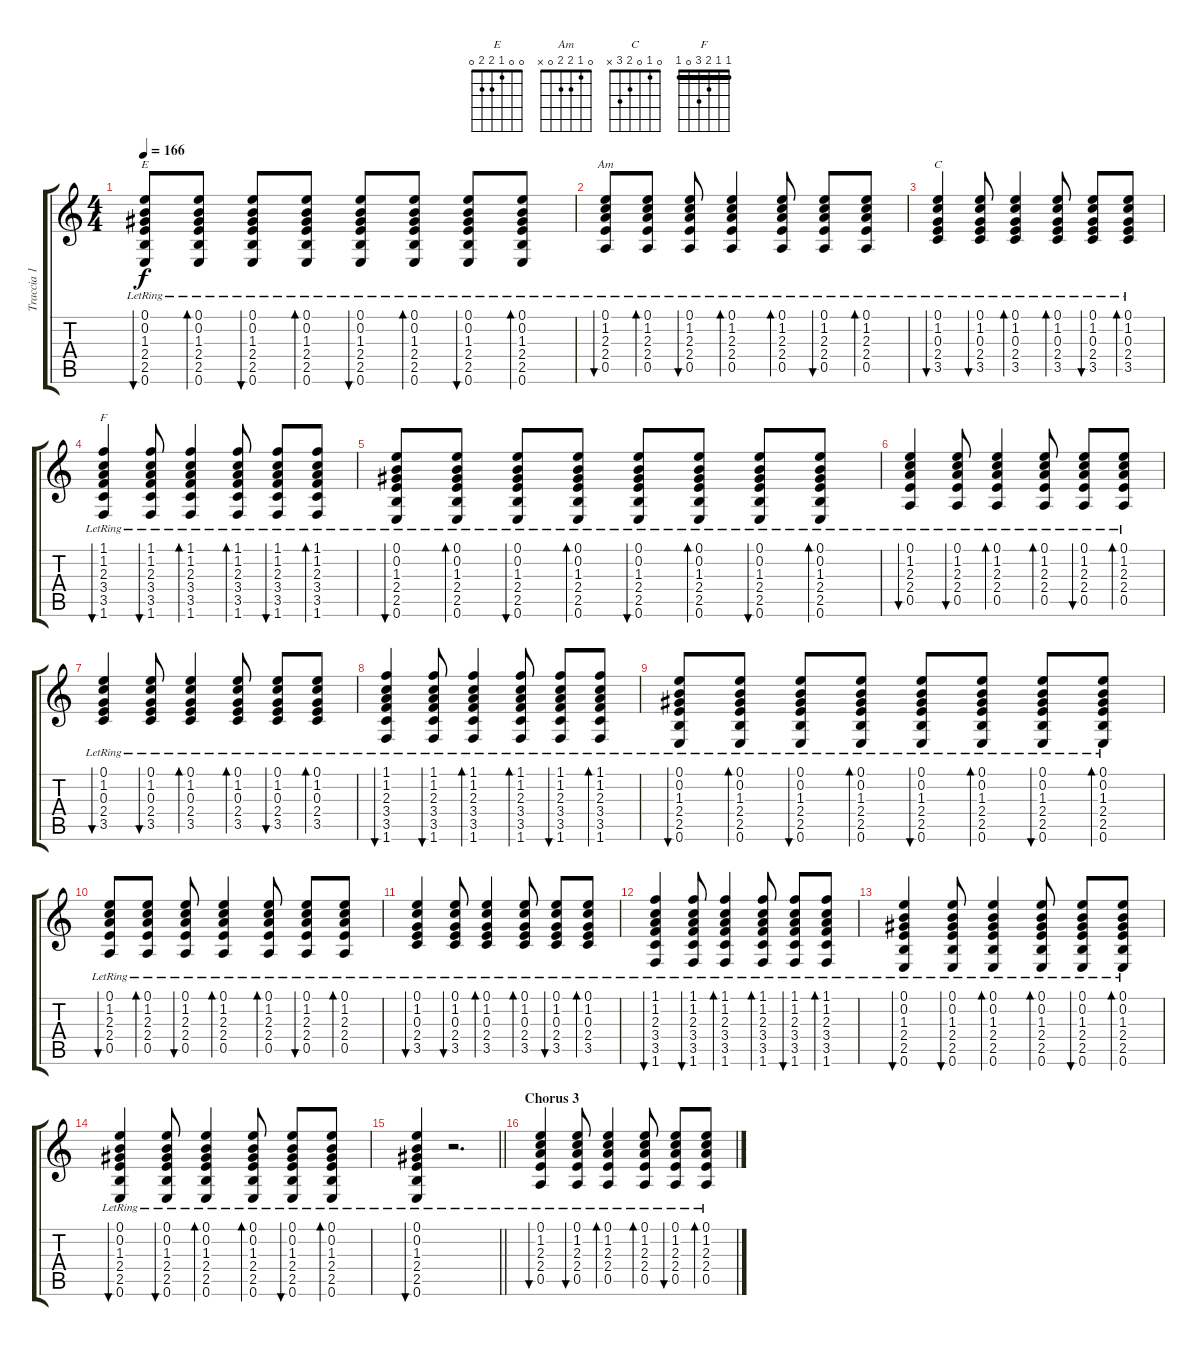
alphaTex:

\track ("Traccia 1" "Traccia 1") {instrument acousticguitarsteel}
\staff {score tabs}
\tuning (E4 B3 G3 D3 A2 E2) {hide}
\chord ("E" 0 0 1 2 2 0)
\chord ("Am" 0 1 2 2 0 x)
\chord ("C" 0 1 0 2 3 x)
\chord ("F" 1 1 2 3 0 1) {barre 1}
\ts (4 4)
\tempo 166
\clef g2
\ks c
(0.1{lr} 0.2{lr} 1.3{lr} 2.4{lr} 2.5{lr} 0.6{lr}).8{bu 120 ch "E" dy f} (0.1{lr} 0.2{lr} 1.3{lr} 2.4{lr} 2.5{lr} 0.6{lr}).8{bd 120} (0.1{lr} 0.2{lr} 1.3{lr} 2.4{lr} 2.5{lr} 0.6{lr}).8{bu 120} (0.1{lr} 0.2{lr} 1.3{lr} 2.4{lr} 2.5{lr} 0.6{lr}).8{bd 120} (0.1{lr} 0.2{lr} 1.3{lr} 2.4{lr} 2.5{lr} 0.6{lr}).8{bu 120} (0.1{lr} 0.2{lr} 1.3{lr} 2.4{lr} 2.5{lr} 0.6{lr}).8{bd 120} (0.1{lr} 0.2{lr} 1.3{lr} 2.4{lr} 2.5{lr} 0.6{lr}).8{bu 120} (0.1{lr} 0.2{lr} 1.3{lr} 2.4{lr} 2.5{lr} 0.6{lr}).8{bd 120} |
(0.1{lr} 1.2{lr} 2.3{lr} 2.4{lr} 0.5{lr}).8{bu 120 ch "Am"} (0.1{lr} 1.2{lr} 2.3{lr} 2.4{lr} 0.5{lr}).8{bd 60} (0.1{lr} 1.2{lr} 2.3{lr} 2.4{lr} 0.5{lr}).8{bu 120} (0.1{lr} 1.2{lr} 2.3{lr} 2.4{lr} 0.5{lr}).4{bd 120} (0.1{lr} 1.2{lr} 2.3{lr} 2.4{lr} 0.5{lr}).8{bd 120} (0.1{lr} 1.2{lr} 2.3{lr} 2.4{lr} 0.5{lr}).8{bu 120} (0.1{lr} 1.2{lr} 2.3{lr} 2.4{lr} 0.5{lr}).8{bd 240} |
(0.1{lr} 1.2{lr} 0.3{lr} 2.4{lr} 3.5{lr}).4{bu 120 ch "C"} (0.1{lr} 1.2{lr} 0.3{lr} 2.4{lr} 3.5{lr}).8{bu 120} (0.1{lr} 1.2{lr} 0.3{lr} 2.4{lr} 3.5{lr}).4{bd 120} (0.1{lr} 1.2{lr} 0.3{lr} 2.4{lr} 3.5{lr}).8{bd 120} (0.1{lr} 1.2{lr} 0.3{lr} 2.4{lr} 3.5{lr}).8{bu 120} (0.1{lr} 1.2{lr} 0.3{lr} 2.4{lr} 3.5{lr}).8{bd 120} |
(1.1{lr} 1.2{lr} 2.3{lr} 3.4{lr} 3.5{lr} 1.6{lr}).4{bu 120 ch "F"} (1.1{lr} 1.2{lr} 2.3{lr} 3.4{lr} 3.5{lr} 1.6{lr}).8{bu 120} (1.1{lr} 1.2{lr} 2.3{lr} 3.4{lr} 3.5{lr} 1.6{lr}).4{bd 120} (1.1{lr} 1.2{lr} 2.3{lr} 3.4{lr} 3.5{lr} 1.6{lr}).8{bd 120} (1.1{lr} 1.2{lr} 2.3{lr} 3.4{lr} 3.5{lr} 1.6{lr}).8{bu 120} (1.1{lr} 1.2{lr} 2.3{lr} 3.4{lr} 3.5{lr} 1.6{lr}).8{bd 120} |
(0.1{lr} 0.2{lr} 1.3{lr} 2.4{lr} 2.5{lr} 0.6{lr}).8{bu 120} (0.1{lr} 0.2{lr} 1.3{lr} 2.4{lr} 2.5{lr} 0.6{lr}).8{bd 120} (0.1{lr} 0.2{lr} 1.3{lr} 2.4{lr} 2.5{lr} 0.6{lr}).8{bu 120} (0.1{lr} 0.2{lr} 1.3{lr} 2.4{lr} 2.5{lr} 0.6{lr}).8{bd 120} (0.1{lr} 0.2{lr} 1.3{lr} 2.4{lr} 2.5{lr} 0.6{lr}).8{bu 120} (0.1{lr} 0.2{lr} 1.3{lr} 2.4{lr} 2.5{lr} 0.6{lr}).8{bd 120} (0.1{lr} 0.2{lr} 1.3{lr} 2.4{lr} 2.5{lr} 0.6{lr}).8{bu 120} (0.1{lr} 0.2{lr} 1.3{lr} 2.4{lr} 2.5{lr} 0.6{lr}).8{bd 120} |
(0.1{lr} 1.2{lr} 2.3{lr} 2.4{lr} 0.5{lr}).4{bu 120} (0.1{lr} 1.2{lr} 2.3{lr} 2.4{lr} 0.5{lr}).8{bu 120} (0.1{lr} 1.2{lr} 2.3{lr} 2.4{lr} 0.5{lr}).4{bd 120} (0.1{lr} 1.2{lr} 2.3{lr} 2.4{lr} 0.5{lr}).8{bd 120} (0.1{lr} 1.2{lr} 2.3{lr} 2.4{lr} 0.5{lr}).8{bu 120} (0.1{lr} 1.2{lr} 2.3{lr} 2.4{lr} 0.5{lr}).8{bd 240} |
(0.1{lr} 1.2{lr} 0.3{lr} 2.4{lr} 3.5{lr}).4{bu 120} (0.1{lr} 1.2{lr} 0.3{lr} 2.4{lr} 3.5{lr}).8{bu 120} (0.1{lr} 1.2{lr} 0.3{lr} 2.4{lr} 3.5{lr}).4{bd 120} (0.1{lr} 1.2{lr} 0.3{lr} 2.4{lr} 3.5{lr}).8{bd 120} (0.1{lr} 1.2{lr} 0.3{lr} 2.4{lr} 3.5{lr}).8{bu 120} (0.1{lr} 1.2{lr} 0.3{lr} 2.4{lr} 3.5{lr}).8{bd 120} |
(1.1{lr} 1.2{lr} 2.3{lr} 3.4{lr} 3.5{lr} 1.6{lr}).4{bu 120} (1.1{lr} 1.2{lr} 2.3{lr} 3.4{lr} 3.5{lr} 1.6{lr}).8{bu 120} (1.1{lr} 1.2{lr} 2.3{lr} 3.4{lr} 3.5{lr} 1.6{lr}).4{bd 120} (1.1{lr} 1.2{lr} 2.3{lr} 3.4{lr} 3.5{lr} 1.6{lr}).8{bd 120} (1.1{lr} 1.2{lr} 2.3{lr} 3.4{lr} 3.5{lr} 1.6{lr}).8{bu 120} (1.1{lr} 1.2{lr} 2.3{lr} 3.4{lr} 3.5{lr} 1.6{lr}).8{bd 120} |
(0.1{lr} 0.2{lr} 1.3{lr} 2.4{lr} 2.5{lr} 0.6{lr}).8{bu 120} (0.1{lr} 0.2{lr} 1.3{lr} 2.4{lr} 2.5{lr} 0.6{lr}).8{bd 120} (0.1{lr} 0.2{lr} 1.3{lr} 2.4{lr} 2.5{lr} 0.6{lr}).8{bu 120} (0.1{lr} 0.2{lr} 1.3{lr} 2.4{lr} 2.5{lr} 0.6{lr}).8{bd 120} (0.1{lr} 0.2{lr} 1.3{lr} 2.4{lr} 2.5{lr} 0.6{lr}).8{bu 120} (0.1{lr} 0.2{lr} 1.3{lr} 2.4{lr} 2.5{lr} 0.6{lr}).8{bd 120} (0.1{lr} 0.2{lr} 1.3{lr} 2.4{lr} 2.5{lr} 0.6{lr}).8{bu 120} (0.1{lr} 0.2{lr} 1.3{lr} 2.4{lr} 2.5{lr} 0.6{lr}).8{bd 120} |
(0.1{lr} 1.2{lr} 2.3{lr} 2.4{lr} 0.5{lr}).8{bu 120} (0.1{lr} 1.2{lr} 2.3{lr} 2.4{lr} 0.5{lr}).8{bd 60} (0.1{lr} 1.2{lr} 2.3{lr} 2.4{lr} 0.5{lr}).8{bu 120} (0.1{lr} 1.2{lr} 2.3{lr} 2.4{lr} 0.5{lr}).4{bd 120} (0.1{lr} 1.2{lr} 2.3{lr} 2.4{lr} 0.5{lr}).8{bd 120} (0.1{lr} 1.2{lr} 2.3{lr} 2.4{lr} 0.5{lr}).8{bu 120} (0.1{lr} 1.2{lr} 2.3{lr} 2.4{lr} 0.5{lr}).8{bd 240} |
(0.1{lr} 1.2{lr} 0.3{lr} 2.4{lr} 3.5{lr}).4{bu 120} (0.1{lr} 1.2{lr} 0.3{lr} 2.4{lr} 3.5{lr}).8{bu 120} (0.1{lr} 1.2{lr} 0.3{lr} 2.4{lr} 3.5{lr}).4{bd 120} (0.1{lr} 1.2{lr} 0.3{lr} 2.4{lr} 3.5{lr}).8{bd 120} (0.1{lr} 1.2{lr} 0.3{lr} 2.4{lr} 3.5{lr}).8{bu 120} (0.1{lr} 1.2{lr} 0.3{lr} 2.4{lr} 3.5{lr}).8{bd 120} |
(1.1{lr} 1.2{lr} 2.3{lr} 3.4{lr} 3.5{lr} 1.6{lr}).4{bu 120} (1.1{lr} 1.2{lr} 2.3{lr} 3.4{lr} 3.5{lr} 1.6{lr}).8{bu 120} (1.1{lr} 1.2{lr} 2.3{lr} 3.4{lr} 3.5{lr} 1.6{lr}).4{bd 120} (1.1{lr} 1.2{lr} 2.3{lr} 3.4{lr} 3.5{lr} 1.6{lr}).8{bd 120} (1.1{lr} 1.2{lr} 2.3{lr} 3.4{lr} 3.5{lr} 1.6{lr}).8{bu 120} (1.1{lr} 1.2{lr} 2.3{lr} 3.4{lr} 3.5{lr} 1.6{lr}).8{bd 120} |
(0.1{lr} 0.2{lr} 1.3{lr} 2.4{lr} 2.5{lr} 0.6{lr}).4{bu 120} (0.1{lr} 0.2{lr} 1.3{lr} 2.4{lr} 2.5{lr} 0.6{lr}).8{bu 120} (0.1{lr} 0.2{lr} 1.3{lr} 2.4{lr} 2.5{lr} 0.6{lr}).4{bd 120} (0.1{lr} 0.2{lr} 1.3{lr} 2.4{lr} 2.5{lr} 0.6{lr}).8{bd 120} (0.1{lr} 0.2{lr} 1.3{lr} 2.4{lr} 2.5{lr} 0.6{lr}).8{bu 120} (0.1{lr} 0.2{lr} 1.3{lr} 2.4{lr} 2.5{lr} 0.6{lr}).8{bd 120} |
(0.1{lr} 0.2{lr} 1.3{lr} 2.4{lr} 2.5{lr} 0.6{lr}).4{bu 120} (0.1{lr} 0.2{lr} 1.3{lr} 2.4{lr} 2.5{lr} 0.6{lr}).8{bu 120} (0.1{lr} 0.2{lr} 1.3{lr} 2.4{lr} 2.5{lr} 0.6{lr}).4{bd 120} (0.1{lr} 0.2{lr} 1.3{lr} 2.4{lr} 2.5{lr} 0.6{lr}).8{bd 120} (0.1{lr} 0.2{lr} 1.3{lr} 2.4{lr} 2.5{lr} 0.6{lr}).8{bu 120} (0.1{lr} 0.2{lr} 1.3{lr} 2.4{lr} 2.5{lr} 0.6{lr}).8{bd 120} |
\barLineRight lightlight
(0.1{lr} 0.2{lr} 1.3{lr} 2.4{lr} 2.5{lr} 0.6{lr}).4{bu 120} r.2{d} |
\section ("" "Chorus 3")
(0.1{lr} 1.2{lr} 2.3{lr} 2.4{lr} 0.5{lr}).4{bu 120} (0.1{lr} 1.2{lr} 2.3{lr} 2.4{lr} 0.5{lr}).8{bu 120} (0.1{lr} 1.2{lr} 2.3{lr} 2.4{lr} 0.5{lr}).4{bd 120} (0.1{lr} 1.2{lr} 2.3{lr} 2.4{lr} 0.5{lr}).8{bd 120} (0.1{lr} 1.2{lr} 2.3{lr} 2.4{lr} 0.5{lr}).8{bu 120} (0.1{lr} 1.2{lr} 2.3{lr} 2.4{lr} 0.5{lr}).8{bd 120}
